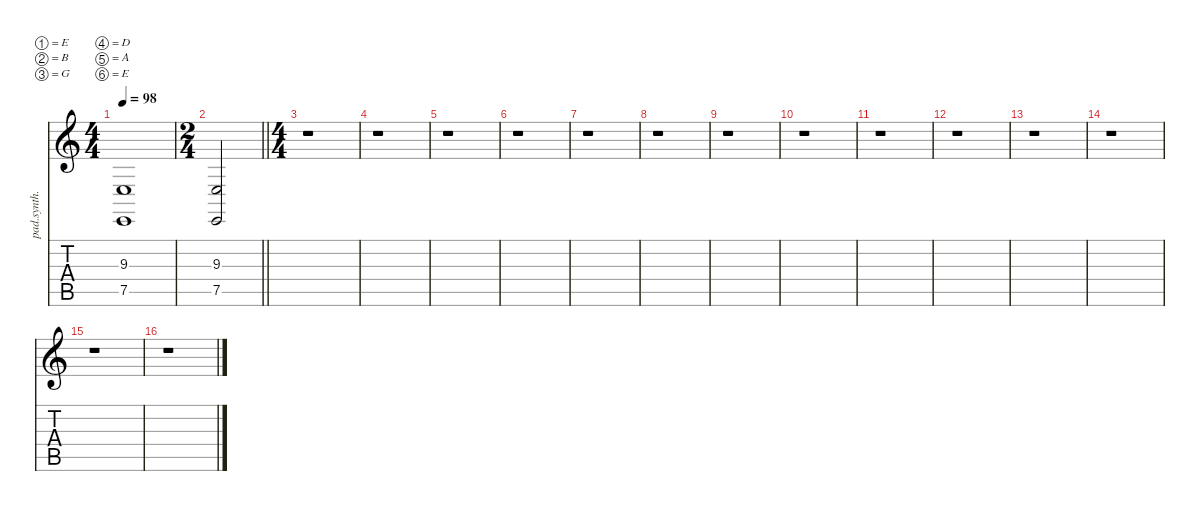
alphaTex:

\defaultSystemsLayout 4
\hideDynamics
\bracketExtendMode nobrackets
\otherSystemsTrackNameOrientation horizontal
\track ("Pad2" "pad.synth.") {instrument pad2warm}
\staff {score tabs}
\tuning (E3 B2 G2 D2 A1 E1)
\ts (4 4)
\tempo 98
\clef g2
\ks c
(9.3{t} 7.5{t}).1{dy f beam Up} |
\ts (2 4)
\barLineRight lightlight
(9.3 7.5).2{beam Up} |
\ts (4 4)
r.1{beam Down} |
r.1{beam Down} |
r.1{beam Down} |
r.1{beam Down} |
r.1{beam Down} |
r.1{beam Down} |
r.1{beam Down} |
r.1{beam Down} |
r.1{beam Down} |
r.1{beam Down} |
r.1{beam Down} |
r.1{beam Down} |
r.1{beam Down} |
r.1{beam Down}
